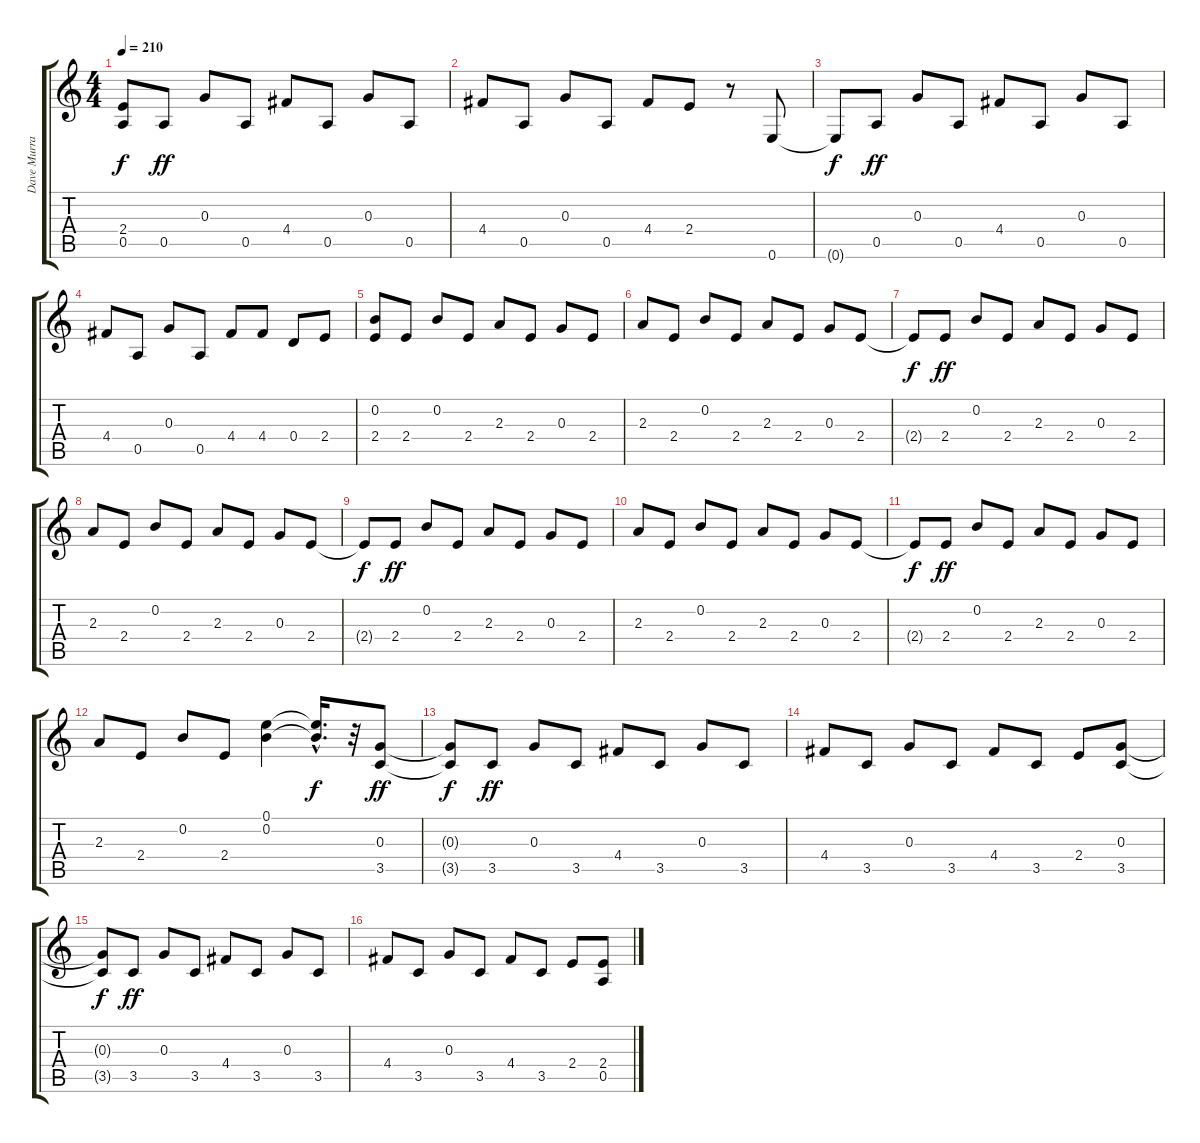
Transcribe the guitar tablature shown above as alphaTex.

\track ("Dave Murray" "Dave Murra") {instrument distortionguitar}
\staff {score tabs}
\tuning (E4 B3 G3 D3 A2 E2) {hide}
\ts (4 4)
\tempo 210
\clef g2
\ks c
(2.4{t} 0.5{t}).8{dy f} 0.5.8{dy ff} 0.3.8 0.5.8 4.4.8 0.5.8 0.3.8 0.5.8 |
4.4.8 0.5.8 0.3.8 0.5.8 4.4.8 2.4.8 r.8 0.6.8 |
0.6{t}.8{dy f} 0.5.8{dy ff} 0.3.8 0.5.8 4.4.8 0.5.8 0.3.8 0.5.8 |
4.4.8 0.5.8 0.3.8 0.5.8 4.4.8 4.4.8 0.4.8 2.4.8 |
(0.2 2.4).8 2.4.8 0.2.8 2.4.8 2.3.8 2.4.8 0.3.8 2.4.8 |
2.3.8 2.4.8 0.2.8 2.4.8 2.3.8 2.4.8 0.3.8 2.4.8 |
2.4{t}.8{dy f} 2.4.8{dy ff} 0.2.8 2.4.8 2.3.8 2.4.8 0.3.8 2.4.8 |
2.3.8 2.4.8 0.2.8 2.4.8 2.3.8 2.4.8 0.3.8 2.4.8 |
2.4{t}.8{dy f} 2.4.8{dy ff} 0.2.8 2.4.8 2.3.8 2.4.8 0.3.8 2.4.8 |
2.3.8 2.4.8 0.2.8 2.4.8 2.3.8 2.4.8 0.3.8 2.4.8 |
2.4{t}.8{dy f} 2.4.8{dy ff} 0.2.8 2.4.8 2.3.8 2.4.8 0.3.8 2.4.8 |
2.3.8 2.4.8 0.2.8 2.4.8 (0.1 0.2).4 (0.1{hac t} 0.2{hac t}).16{d dy f} r.32 (0.3 3.5).8{dy ff} |
(0.3{t} 3.5{t}).8{dy f} 3.5.8{dy ff} 0.3.8 3.5.8 4.4.8 3.5.8 0.3.8 3.5.8 |
4.4.8 3.5.8 0.3.8 3.5.8 4.4.8 3.5.8 2.4.8 (0.3 3.5).8 |
(0.3{t} 3.5{t}).8{dy f} 3.5.8{dy ff} 0.3.8 3.5.8 4.4.8 3.5.8 0.3.8 3.5.8 |
4.4.8 3.5.8 0.3.8 3.5.8 4.4.8 3.5.8 2.4.8 (2.4 0.5).8
